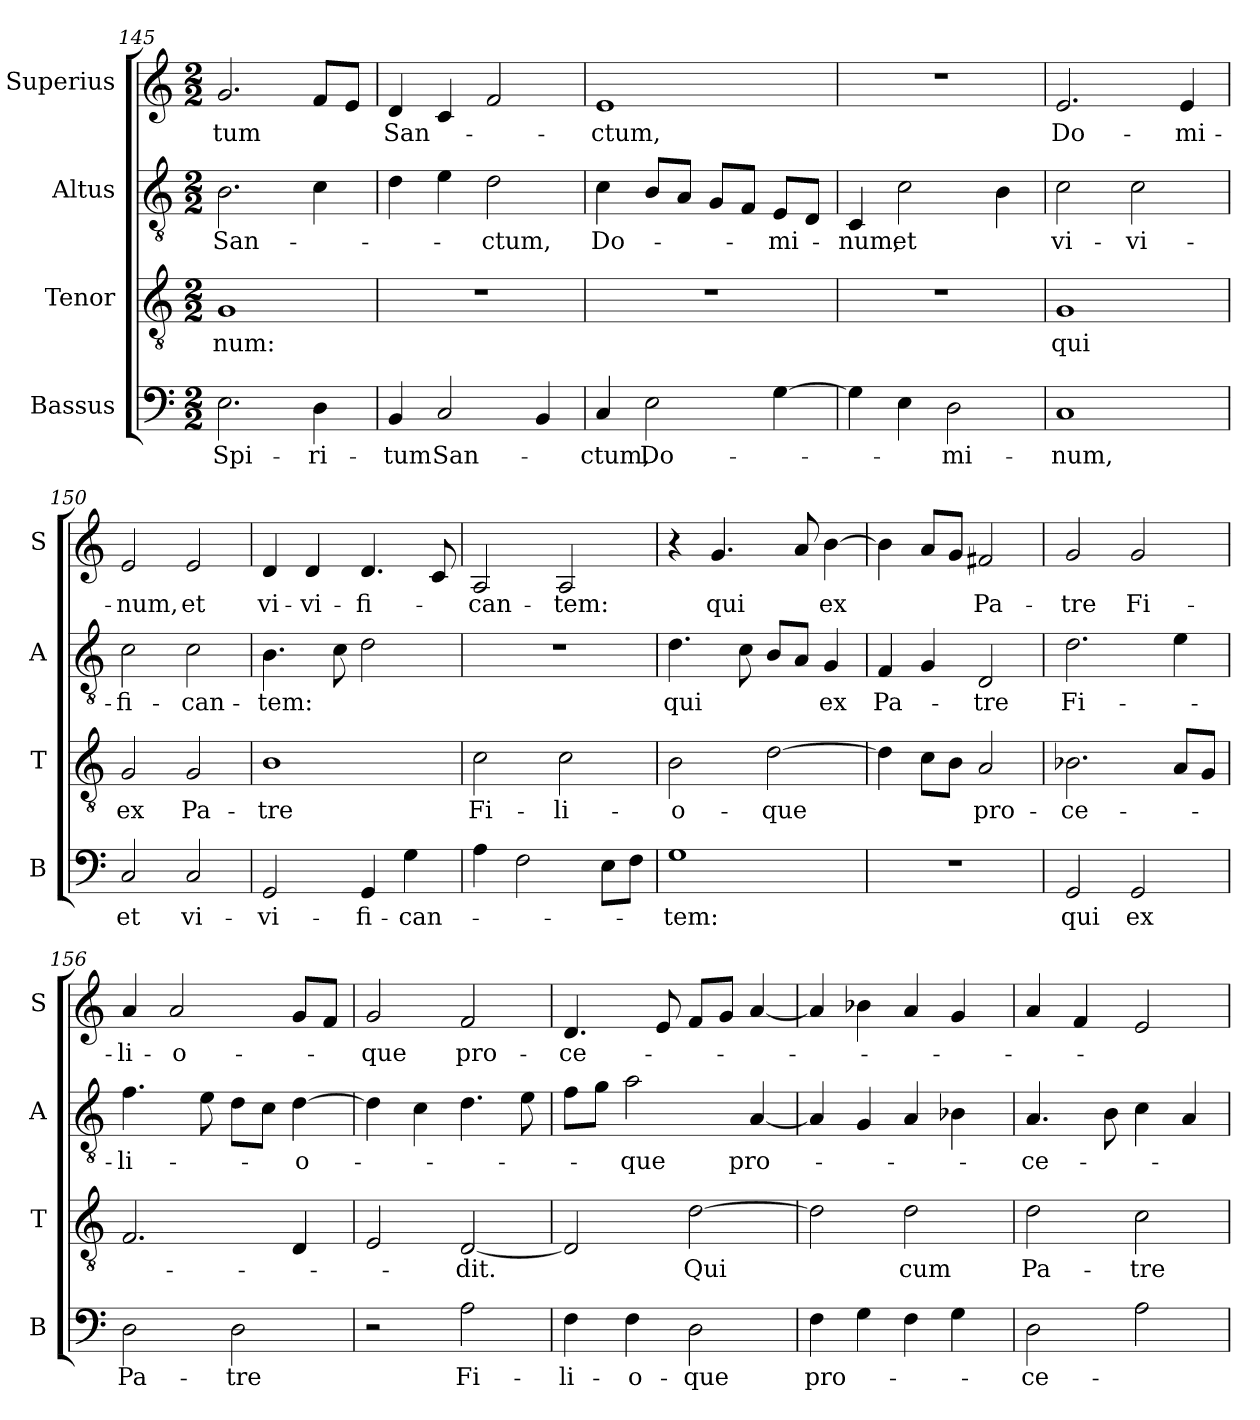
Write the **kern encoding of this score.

**kern	**text	**kern	**text	**kern	**text	**kern	**text
*part4	*part4	*part3	*part3	*part2	*part2	*part1	*part1
*staff4	*staff4	*staff3	*staff3	*staff2	*staff2	*staff1	*staff1
*I"Bassus	*	*I"Tenor	*	*I"Altus	*	*I"Superius	*
*I'B	*	*I'T	*	*I'A	*	*I'S	*
*clefF4	*	*clefGv2	*	*clefGv2	*	*clefG2	*
*k[]	*	*k[]	*	*k[]	*	*k[]	*
*M2/2	*	*M2/2	*	*M2/2	*	*M2/2	*
=145	=145	=145	=145	=145	=145	=145	=145
!	!	!	!	!	!LO:LY:i	!	!
2.E	Spi-	1G	-num:	2.B	San-	2.g	-tum
4D	-ri-	.	.	4c	.	8fL	.
.	.	.	.	.	.	8eJ	.
=146	=146	=146	=146	=146	=146	=146	=146
4BB	-tum	1r	.	4d	.	4d	San-
2C	San-	.	.	4e	.	4c	.
!	!	!	!	!	!LO:LY:i	!	!
.	.	.	.	2d	-ctum,	2f	.
4BB	.	.	.	.	.	.	.
=147	=147	=147	=147	=147	=147	=147	=147
4C	-ctum,	1r	.	4c	Do-	1e	-ctum,
2E	Do-	.	.	8BL	.	.	.
.	.	.	.	8AJ	.	.	.
.	.	.	.	8GL	.	.	.
.	.	.	.	8FJ	.	.	.
[4G	.	.	.	8EL	-mi-	.	.
.	.	.	.	8DJ	.	.	.
=148	=148	=148	=148	=148	=148	=148	=148
4G]	.	1r	.	4C	-num,	1r	.
4E	.	.	.	2c	et	.	.
2D	-mi-	.	.	.	.	.	.
.	.	.	.	4B	.	.	.
=149	=149	=149	=149	=149	=149	=149	=149
1C	-num,	1G	qui	2c	vi-	2.e	Do-
.	.	.	.	2c	-vi-	.	.
.	.	.	.	.	.	4e	-mi-
=150	=150	=150	=150	=150	=150	=150	=150
2C	et	2G	ex	2c	-fi-	2e	-num,
2C	vi-	2G	Pa-	2c	-can-	2e	et
=151	=151	=151	=151	=151	=151	=151	=151
2GG	-vi-	1B	-tre	4.B	-tem:	4d	vi-
.	.	.	.	.	.	4d	-vi-
.	.	.	.	8c	.	.	.
4GG	-fi-	.	.	2d	.	4.d	-fi-
4G	-can-	.	.	.	.	.	.
.	.	.	.	.	.	8c	.
=152	=152	=152	=152	=152	=152	=152	=152
4A	.	2c	Fi-	1r	.	2A	-can-
2F	.	.	.	.	.	.	.
.	.	2c	-li-	.	.	2A	-tem:
8EL	.	.	.	.	.	.	.
8FJ	.	.	.	.	.	.	.
=153	=153	=153	=153	=153	=153	=153	=153
1G	-tem:	2B	-o-	4.d	qui	4r	.
.	.	.	.	.	.	4.g	qui
.	.	.	.	8c	.	.	.
.	.	[2d	-que	8BL	.	.	.
.	.	.	.	8AJ	.	8a	.
.	.	.	.	4G	ex	[4b	ex
=154	=154	=154	=154	=154	=154	=154	=154
1r	.	4d]	.	4F	Pa-	4b]	.
.	.	8cL	.	4G	.	8aL	.
.	.	8BJ	.	.	.	8gJ	.
.	.	2A	pro-	2D	-tre	2f#X	Pa-
=155	=155	=155	=155	=155	=155	=155	=155
2GG	qui	2.B-X	-ce-	2.d	Fi-	2g	-tre
2GG	ex	.	.	.	.	2g	Fi-
.	.	8AL	.	4e	.	.	.
.	.	8GJ	.	.	.	.	.
=156	=156	=156	=156	=156	=156	=156	=156
2D	Pa-	2.F	.	4.f	-li-	4a	-li-
.	.	.	.	.	.	2a	-o-
.	.	.	.	8e	.	.	.
2D	-tre	.	.	8dL	.	.	.
.	.	.	.	8cJ	.	.	.
.	.	4D	.	[4d	-o-	8gL	.
.	.	.	.	.	.	8fJ	.
=157	=157	=157	=157	=157	=157	=157	=157
2r	.	2E	.	4d]	.	2g	-que
.	.	.	.	4c	.	.	.
!	!LO:LY:i	!	!	!	!	!	!
2A	Fi-	[2D	-dit.	4.d	.	2f	pro-
.	.	.	.	8e	.	.	.
=158	=158	=158	=158	=158	=158	=158	=158
!	!LO:LY:i	!	!	!	!	!	!
4F	-li-	2D]	.	8fL	.	4.d	-ce-
.	.	.	.	8gJ	.	.	.
!	!LO:LY:i	!	!	!	!	!	!
4F	-o-	.	.	2a	-que	.	.
.	.	.	.	.	.	8e	.
!	!LO:LY:i	!	!	!	!	!	!
2D	-que	[2d	Qui	.	.	8fL	.
.	.	.	.	.	.	8gJ	.
.	.	.	.	[4A	pro-	[4a	.
=159	=159	=159	=159	=159	=159	=159	=159
!	!LO:LY:i	!	!	!	!	!	!
4F	pro-	2d]	.	4A]	.	4a]	.
4G	.	.	.	4G	.	4b-i	.
4F	.	2d	cum	4A	.	4a	.
4G	.	.	.	4B-i	.	4g	.
=160	=160	=160	=160	=160	=160	=160	=160
!	!LO:LY:i	!	!	!	!	!	!
2D	-ce-	2d	Pa-	4.A	-ce-	4a	.
.	.	.	.	.	.	4f	.
.	.	.	.	8B	.	.	.
2A	.	2c	-tre	4c	.	2e	.
.	.	.	.	4A	.	.	.
=	=	=	=	=	=	=	=
*-	*-	*-	*-	*-	*-	*-	*-
